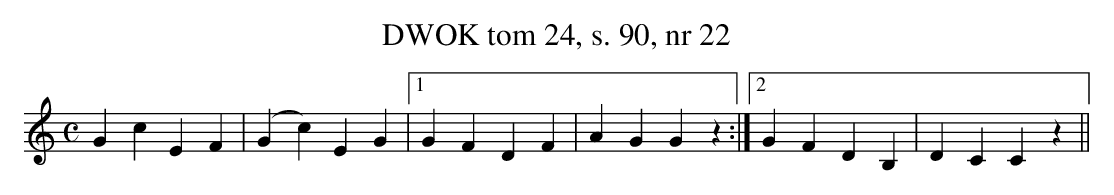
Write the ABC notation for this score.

X:1
T: DWOK tom 24, s. 90, nr 22
L: 1/16
M: C
K: C
G4 c4 E4 F4 | (G4 c4) E4 G4 |[1 G4 F4 D4 F4 | A4 G4 G4 z4 :|[2 G4 F4 D4 B,4 | D4 C4 C4 z4 ||
